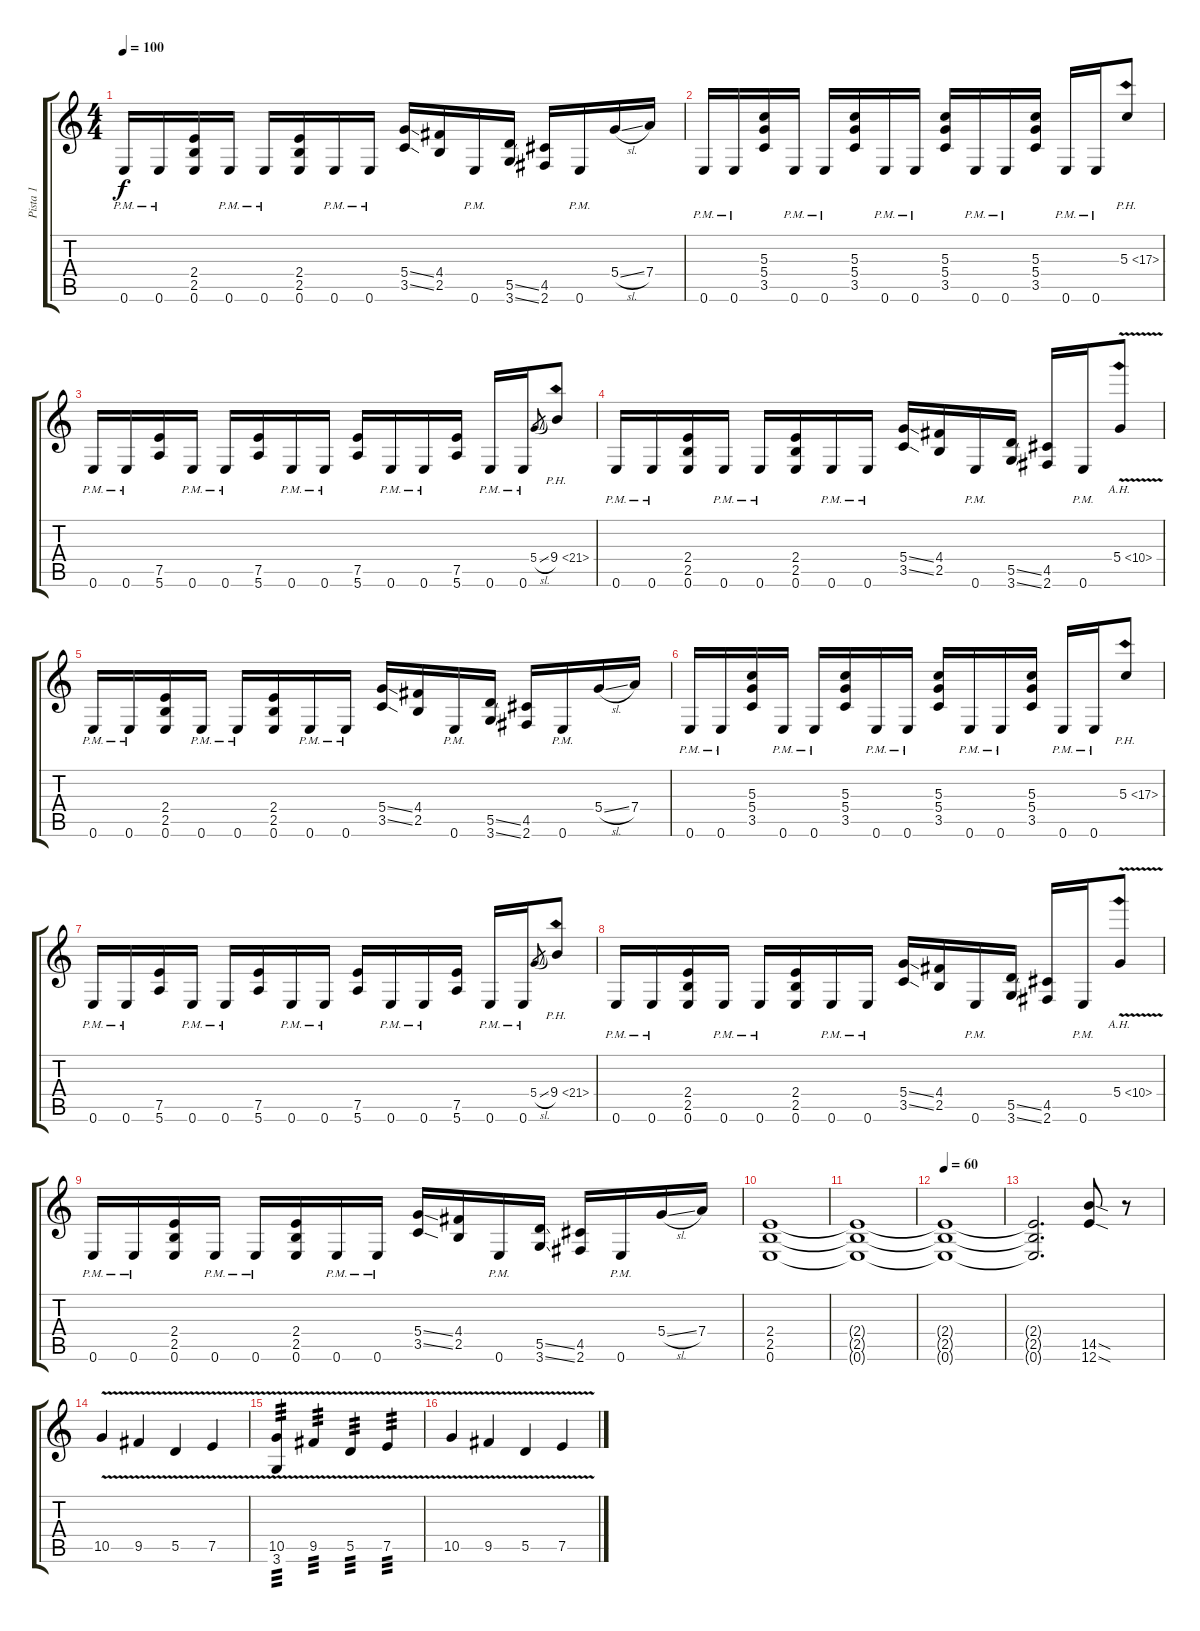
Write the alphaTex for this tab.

\track ("Pista 1" "Pista 1") {instrument distortionguitar}
\staff {score tabs}
\tuning (E4 B3 G3 D3 A2 E2) {hide}
\ts (4 4)
\tempo 100
\clef g2
\ks c
0.6{pm}.16{dy f} 0.6{pm}.16 (2.4 2.5 0.6).16 0.6{pm}.16 0.6{pm}.16 (2.4 2.5 0.6).16 0.6{pm}.16 0.6{pm}.16 (5.4{ss} 3.5{ss}).16 (4.4 2.5).16 0.6{pm}.16 (5.5{ss} 3.6{ss}).16 (4.5 2.6).16 0.6{pm}.16 5.4{sl}.16 7.4.16 |
0.6{pm}.16 0.6{pm}.16 (5.3 5.4 3.5).16 0.6{pm}.16 0.6{pm}.16 (5.3 5.4 3.5).16 0.6{pm}.16 0.6{pm}.16 (5.3 5.4 3.5).16 0.6{pm}.16 0.6{pm}.16 (5.3 5.4 3.5).16 0.6{pm}.16 0.6{pm}.16 5.3{ph 12}.8 |
0.6{pm}.16 0.6{pm}.16 (7.5 5.6).16 0.6{pm}.16 0.6{pm}.16 (7.5 5.6).16 0.6{pm}.16 0.6{pm}.16 (7.5 5.6).16 0.6{pm}.16 0.6{pm}.16 (7.5 5.6).16 0.6{pm}.16 0.6{pm}.16 5.4{sl}.8{gr} 9.4{ph 12}.8 |
0.6{pm}.16 0.6{pm}.16 (2.4 2.5 0.6).16 0.6{pm}.16 0.6{pm}.16 (2.4 2.5 0.6).16 0.6{pm}.16 0.6{pm}.16 (5.4{ss} 3.5{ss}).16 (4.4 2.5).16 0.6{pm}.16 (5.5{ss} 3.6{ss}).16 (4.5 2.6).16 0.6{pm}.16 5.4{ah 5 v}.8 |
0.6{pm}.16 0.6{pm}.16 (2.4 2.5 0.6).16 0.6{pm}.16 0.6{pm}.16 (2.4 2.5 0.6).16 0.6{pm}.16 0.6{pm}.16 (5.4{ss} 3.5{ss}).16 (4.4 2.5).16 0.6{pm}.16 (5.5{ss} 3.6{ss}).16 (4.5 2.6).16 0.6{pm}.16 5.4{sl}.16 7.4.16 |
0.6{pm}.16 0.6{pm}.16 (5.3 5.4 3.5).16 0.6{pm}.16 0.6{pm}.16 (5.3 5.4 3.5).16 0.6{pm}.16 0.6{pm}.16 (5.3 5.4 3.5).16 0.6{pm}.16 0.6{pm}.16 (5.3 5.4 3.5).16 0.6{pm}.16 0.6{pm}.16 5.3{ph 12}.8 |
0.6{pm}.16 0.6{pm}.16 (7.5 5.6).16 0.6{pm}.16 0.6{pm}.16 (7.5 5.6).16 0.6{pm}.16 0.6{pm}.16 (7.5 5.6).16 0.6{pm}.16 0.6{pm}.16 (7.5 5.6).16 0.6{pm}.16 0.6{pm}.16 5.4{sl}.8{gr} 9.4{ph 12}.8 |
0.6{pm}.16 0.6{pm}.16 (2.4 2.5 0.6).16 0.6{pm}.16 0.6{pm}.16 (2.4 2.5 0.6).16 0.6{pm}.16 0.6{pm}.16 (5.4{ss} 3.5{ss}).16 (4.4 2.5).16 0.6{pm}.16 (5.5{ss} 3.6{ss}).16 (4.5 2.6).16 0.6{pm}.16 5.4{ah 5 v}.8 |
0.6{pm}.16 0.6{pm}.16 (2.4 2.5 0.6).16 0.6{pm}.16 0.6{pm}.16 (2.4 2.5 0.6).16 0.6{pm}.16 0.6{pm}.16 (5.4{ss} 3.5{ss}).16 (4.4 2.5).16 0.6{pm}.16 (5.5{ss} 3.6{ss}).16 (4.5 2.6).16 0.6{pm}.16 5.4{sl}.16 7.4.16 |
(2.4 2.5 0.6).1 |
(2.4{t} 2.5{t} 0.6{t}).1 |
\tempo 60
(2.4{t} 2.5{t} 0.6{t}).1 |
(2.4{t} 2.5{t} 0.6{t}).2{d} (14.5{sod} 12.6{sod}).8 r.8 |
10.5{v}.4 9.5{v}.4 5.5{v}.4 7.5{v}.4 |
(10.5{v} 3.6).4{tp 3} 9.5{v}.4{tp 3} 5.5{v}.4{tp 3} 7.5{v}.4{tp 3} |
10.5{v}.4 9.5{v}.4 5.5{v}.4 7.5{v sl}.4
